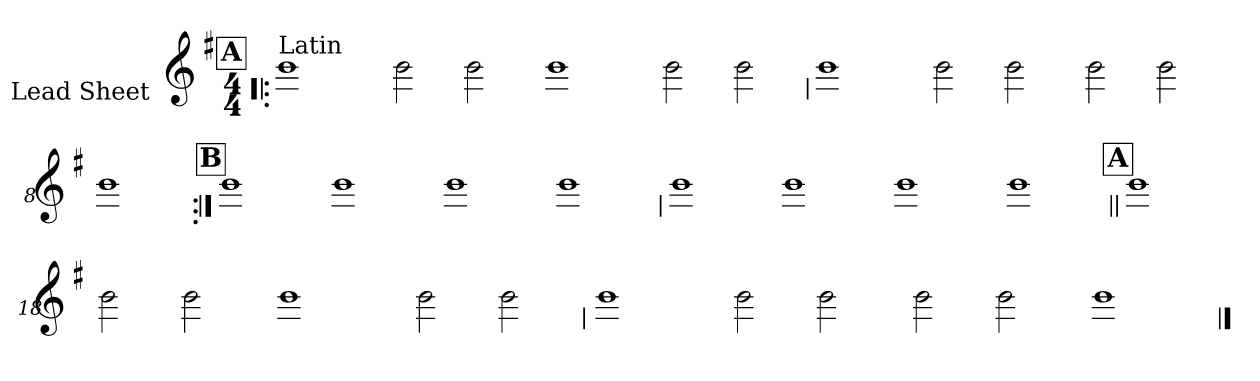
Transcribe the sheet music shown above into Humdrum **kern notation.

**kern
*part1
*staff1
*I"Lead Sheet
*stria0
*clefG2
*k[f#]
*e:
*M4/4
!!LO:REH:place=s1:a:t=A
=1!|:
!LO:TX:a:t=Latin
1b
=2-
2b
2b
=3-
1b
=4-
2b
2b
!!LO:LB:g=z
=5
1b
=6-
2b
2b
=7-
2b
2b
=8-
1b
!!LO:LB:g=z
!!LO:REH:place=s1:a:t=B
=9:|!
1b
=10-
1b
=11-
1b
=12-
1b
!!LO:LB:g=z
=13
1b
=14-
1b
=15-
1b
=16-
1b
!!LO:LB:g=z
!!LO:REH:place=s1:a:t=A
=17||
1b
=18-
2b
2b
=19-
1b
=20-
2b
2b
!!LO:LB:g=z
=21
1b
=22-
2b
2b
=23-
2b
2b
=24-
1b
==
*-
